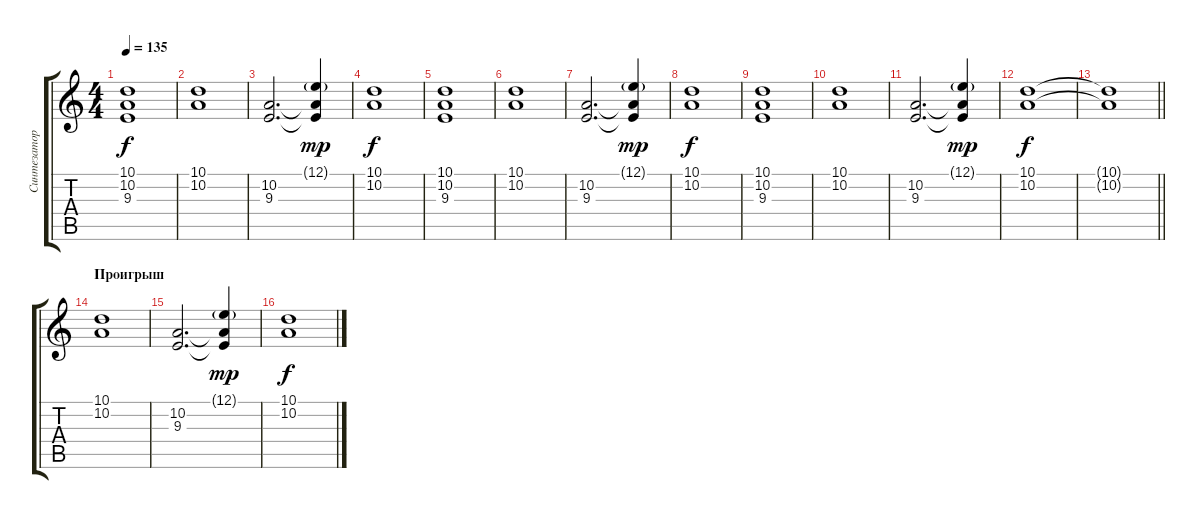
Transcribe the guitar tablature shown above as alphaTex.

\track ("Синтезатор" "Синтезатор") {instrument synthstrings2}
\staff {score tabs}
\tuning (E4 B3 G3 D3 A2 E2) {hide}
\ts (4 4)
\tempo 135
\clef g2
\ks c
(10.1 10.2 9.3).1{dy f} |
(10.1 10.2).1 |
(10.2 9.3).2{d} (12.1{g} 10.2{t} 9.3{t}).4{dy mp} |
(10.1 10.2).1{dy f} |
(10.1 10.2 9.3).1 |
(10.1 10.2).1 |
(10.2 9.3).2{d} (12.1{g} 10.2{t} 9.3{t}).4{dy mp} |
(10.1 10.2).1{dy f} |
(10.1 10.2 9.3).1 |
(10.1 10.2).1 |
(10.2 9.3).2{d} (12.1{g} 10.2{t} 9.3{t}).4{dy mp} |
(10.1 10.2).1{dy f} |
\barLineRight lightlight
(10.1{t} 10.2{t}).1 |
\section ("" "Проигрыш")
(10.1 10.2).1 |
(10.2 9.3).2{d} (12.1{g} 10.2{t} 9.3{t}).4{dy mp} |
(10.1 10.2).1{dy f}
